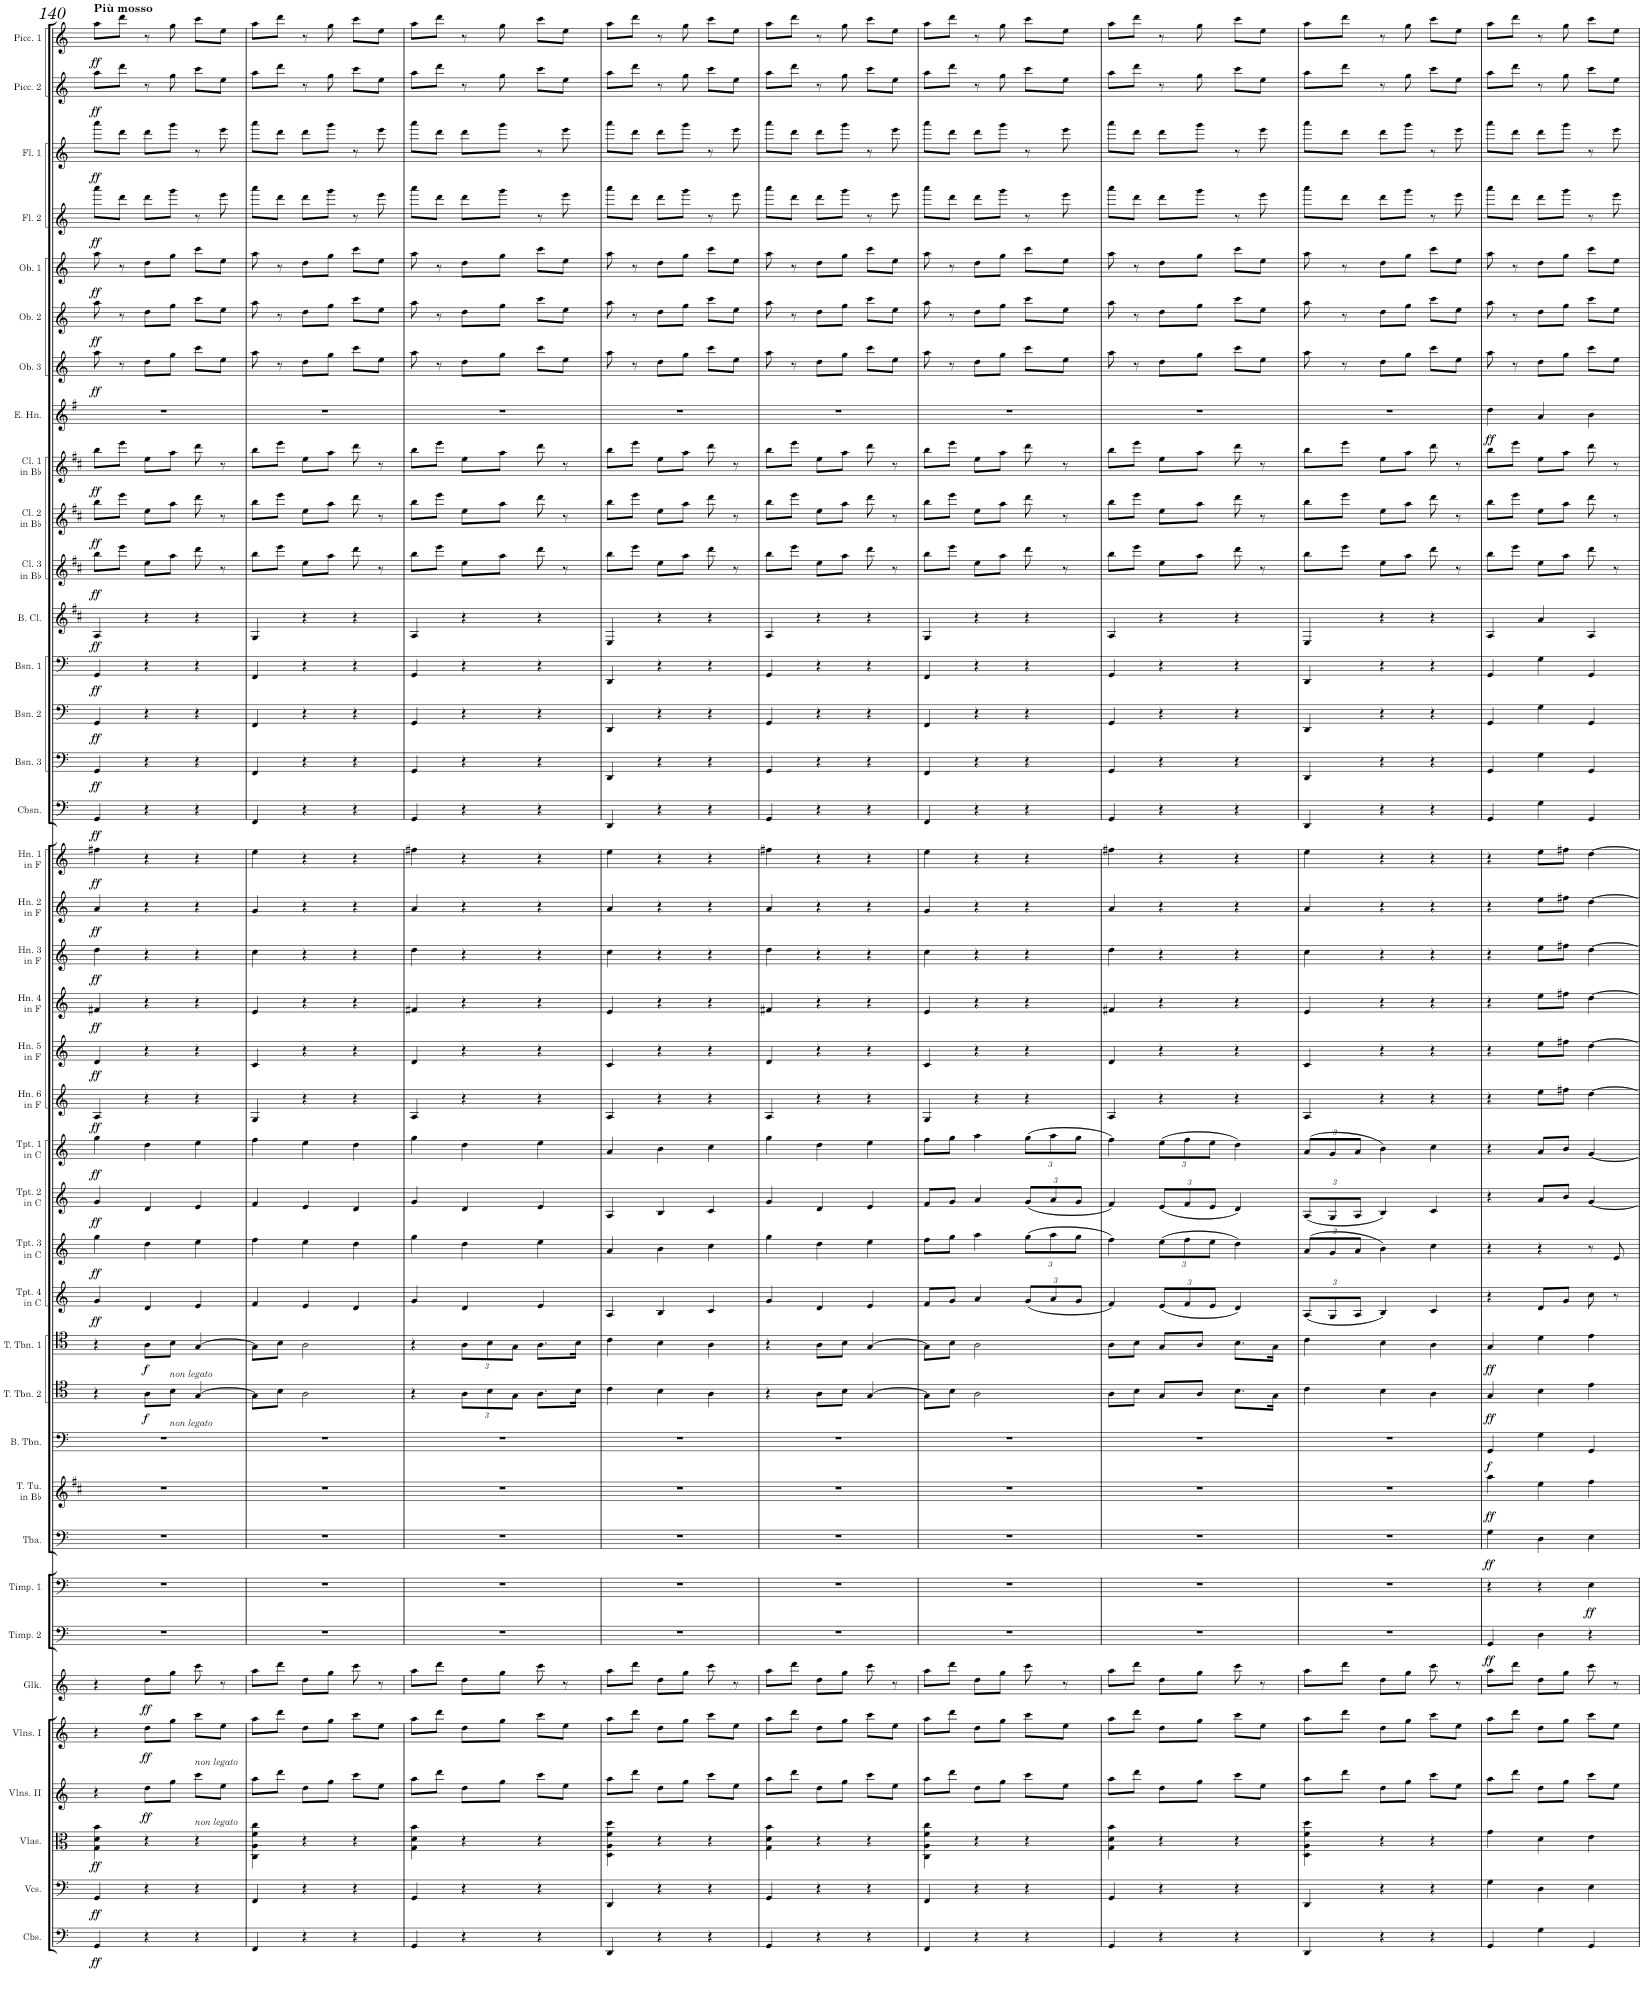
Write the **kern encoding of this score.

**kern	**dynam	**kern	**dynam	**kern	**dynam	**kern	**dynam	**kern	**dynam	**kern	**dynam	**kern	**dynam	**kern	**dynam	**kern	**dynam	**kern	**dynam	**kern	**dynam	**kern	**dynam	**kern	**dynam	**kern	**dynam	**kern	**dynam	**kern	**dynam	**kern	**dynam	**kern	**dynam	**kern	**dynam	**kern	**dynam	**kern	**dynam	**kern	**dynam	**kern	**dynam	**kern	**dynam	**kern	**dynam	**kern	**dynam	**kern	**dynam	**kern	**dynam	**kern	**dynam	**kern	**dynam	**kern	**dynam	**kern	**dynam	**kern	**dynam	**kern	**dynam	**kern	**dynam	**kern	**dynam	**kern	**dynam	**kern	**dynam	**kern	**dynam
*part39	*part39	*part38	*part38	*part37	*part37	*part36	*part36	*part35	*part35	*part34	*part34	*part33	*part33	*part32	*part32	*part31	*part31	*part30	*part30	*part29	*part29	*part28	*part28	*part27	*part27	*part26	*part26	*part25	*part25	*part24	*part24	*part23	*part23	*part22	*part22	*part21	*part21	*part20	*part20	*part19	*part19	*part18	*part18	*part17	*part17	*part16	*part16	*part15	*part15	*part14	*part14	*part13	*part13	*part12	*part12	*part11	*part11	*part10	*part10	*part9	*part9	*part8	*part8	*part7	*part7	*part6	*part6	*part5	*part5	*part4	*part4	*part3	*part3	*part2	*part2	*part1	*part1
*staff39	*staff39	*staff38	*staff38	*staff37	*staff37	*staff36	*staff36	*staff35	*staff35	*staff34	*staff34	*staff33	*staff33	*staff32	*staff32	*staff31	*staff31	*staff30	*staff30	*staff29	*staff29	*staff28	*staff28	*staff27	*staff27	*staff26	*staff26	*staff25	*staff25	*staff24	*staff24	*staff23	*staff23	*staff22	*staff22	*staff21	*staff21	*staff20	*staff20	*staff19	*staff19	*staff18	*staff18	*staff17	*staff17	*staff16	*staff16	*staff15	*staff15	*staff14	*staff14	*staff13	*staff13	*staff12	*staff12	*staff11	*staff11	*staff10	*staff10	*staff9	*staff9	*staff8	*staff8	*staff7	*staff7	*staff6	*staff6	*staff5	*staff5	*staff4	*staff4	*staff3	*staff3	*staff2	*staff2	*staff1	*staff1
*I"Contrabasses	*	*I"Violoncellos	*	*I"Violas	*	*I"Violins II	*	*I"Violins I	*	*I"Glockenspiel	*	*I"Timpani 2	*	*I"Timpani 1	*	*I"Tuba	*	*I"Tenor Tuba in Bb	*	*I"Bass Trombone	*	*I"Tenor Trombone 2	*	*I"Tenor Trombone 1	*	*I"Trumpet 4 in C	*	*I"Trumpet 3 in C	*	*I"Trumpet 2 in C	*	*I"Trumpet 1 in C	*	*I"Horn 6 in F	*	*I"Horn 5 in F	*	*I"Horn 4 in F	*	*I"Horn 3 in F	*	*I"Horn 2 in F	*	*I"Horn 1 in F	*	*I"Contrabassoon	*	*I"Bassoon 3	*	*I"Bassoon 2	*	*I"Bassoon 1	*	*I"Bass Clarinet	*	*I"Clarinet 3 in Bb	*	*I"Clarinet 2 in Bb	*	*I"Clarinet 1 in Bb	*	*I"English Horn	*	*I"Oboe 3	*	*I"Oboe 2	*	*I"Oboe 1	*	*I"Flute 2	*	*I"Flute 1	*	*I"Piccolo 2	*	*I"Piccolo 1	*
*I'Cbs.	*	*I'Vcs.	*	*I'Vlas.	*	*I'Vlns. II	*	*I'Vlns. I	*	*I'Glk.	*	*I'Timp. 2	*	*I'Timp. 1	*	*I'Tba.	*	*I'T. Tu. in Bb	*	*I'B. Tbn.	*	*I'T. Tbn. 2	*	*I'T. Tbn. 1	*	*I'Tpt. 4 in C	*	*I'Tpt. 3 in C	*	*I'Tpt. 2 in C	*	*I'Tpt. 1 in C	*	*I'Hn. 6 in F	*	*I'Hn. 5 in F	*	*I'Hn. 4 in F	*	*I'Hn. 3 in F	*	*I'Hn. 2 in F	*	*I'Hn. 1 in F	*	*I'Cbsn.	*	*I'Bsn. 3	*	*I'Bsn. 2	*	*I'Bsn. 1	*	*I'B. Cl.	*	*I'Cl. 3 in Bb	*	*I'Cl. 2 in Bb	*	*I'Cl. 1 in Bb	*	*I'E. Hn.	*	*I'Ob. 3	*	*I'Ob. 2	*	*I'Ob. 1	*	*I'Fl. 2	*	*I'Fl. 1	*	*I'Picc. 2	*	*I'Picc. 1	*
!!LO:PB:g=z
*clefF4	*	*clefF4	*	*clefC3	*	*clefG2	*	*clefG2	*	*clefG2	*	*clefF4	*	*clefF4	*	*clefF4	*	*clefG2	*	*clefF4	*	*clefC4	*	*clefC4	*	*clefG2	*	*clefG2	*	*clefG2	*	*clefG2	*	*clefG2	*	*clefG2	*	*clefG2	*	*clefG2	*	*clefG2	*	*clefG2	*	*clefF4	*	*clefF4	*	*clefF4	*	*clefF4	*	*clefG2	*	*clefG2	*	*clefG2	*	*clefG2	*	*clefG2	*	*clefG2	*	*clefG2	*	*clefG2	*	*clefG2	*	*clefG2	*	*clefG2	*	*clefG2	*
*Trd7c12	*	*	*	*	*	*	*	*	*	*Trd-14c-24	*	*	*	*	*	*	*	*Trd15c26	*	*	*	*	*	*	*	*	*	*	*	*	*	*	*	*Trd4c7	*	*Trd4c7	*	*Trd4c7	*	*Trd4c7	*	*Trd4c7	*	*Trd4c7	*	*Trd7c12	*	*	*	*	*	*	*	*Trd8c14	*	*Trd1c2	*	*Trd1c2	*	*Trd1c2	*	*Trd4c7	*	*	*	*	*	*	*	*	*	*	*	*Trd-7c-12	*	*Trd-7c-12	*
*k[]	*	*k[]	*	*k[]	*	*k[]	*	*k[]	*	*k[]	*	*k[]	*	*k[]	*	*k[]	*	*k[f#c#]	*	*k[]	*	*k[]	*	*k[]	*	*k[]	*	*k[]	*	*k[]	*	*k[]	*	*k[]	*	*k[]	*	*k[]	*	*k[]	*	*k[]	*	*k[]	*	*k[]	*	*k[]	*	*k[]	*	*k[]	*	*k[f#c#]	*	*k[f#c#]	*	*k[f#c#]	*	*k[f#c#]	*	*k[f#]	*	*k[]	*	*k[]	*	*k[]	*	*k[]	*	*k[]	*	*k[]	*	*k[]	*
*M3/4	*	*M3/4	*	*M3/4	*	*M3/4	*	*M3/4	*	*M3/4	*	*M3/4	*	*M3/4	*	*M3/4	*	*M3/4	*	*M3/4	*	*M3/4	*	*M3/4	*	*M3/4	*	*M3/4	*	*M3/4	*	*M3/4	*	*M3/4	*	*M3/4	*	*M3/4	*	*M3/4	*	*M3/4	*	*M3/4	*	*M3/4	*	*M3/4	*	*M3/4	*	*M3/4	*	*M3/4	*	*M3/4	*	*M3/4	*	*M3/4	*	*M3/4	*	*M3/4	*	*M3/4	*	*M3/4	*	*M3/4	*	*M3/4	*	*M3/4	*	*M3/4	*
=140	=140	=140	=140	=140	=140	=140	=140	=140	=140	=140	=140	=140	=140	=140	=140	=140	=140	=140	=140	=140	=140	=140	=140	=140	=140	=140	=140	=140	=140	=140	=140	=140	=140	=140	=140	=140	=140	=140	=140	=140	=140	=140	=140	=140	=140	=140	=140	=140	=140	=140	=140	=140	=140	=140	=140	=140	=140	=140	=140	=140	=140	=140	=140	=140	=140	=140	=140	=140	=140	=140	=140	=140	=140	=140	=140	=140	=140
!	!	!	!	!	!	!	!	!	!	!	!	!	!	!	!	!	!	!	!	!	!	!	!	!	!	!	!	!	!	!	!	!	!	!	!	!	!	!	!	!	!	!	!	!	!	!	!	!	!	!	!	!	!	!	!	!	!	!	!	!	!	!	!	!	!	!	!	!	!	!	!	!	!	!	!	!LO:TX:a:B:t=Più mosso	!
!	!LO:DY:b	!	!LO:DY:b	!	!LO:DY:b	!	!	!	!	!	!	!	!	!	!	!	!	!	!	!	!	!	!	!	!	!	!LO:DY:b	!	!LO:DY:b	!	!LO:DY:b	!	!LO:DY:b	!	!LO:DY:b	!	!LO:DY:b	!	!LO:DY:b	!	!LO:DY:b	!	!LO:DY:b	!	!LO:DY:b	!	!LO:DY:b	!	!LO:DY:b	!	!LO:DY:b	!	!LO:DY:b	!	!LO:DY:b	!	!LO:DY:b	!	!LO:DY:b	!	!LO:DY:b	!	!	!	!LO:DY:b	!	!LO:DY:b	!	!LO:DY:b	!	!LO:DY:b	!	!LO:DY:b	!	!LO:DY:b	!	!LO:DY:b
4GG/	ff	4GG/	ff	4G\ 4d\ 4b\	ff	4r	.	4r	.	4r	.	2.r	.	2.r	.	2.r	.	2.r	.	2.r	.	4r	.	4r	.	4g/	ff	4gg\	ff	4g/	ff	4gg\	ff	4A/	ff	4d/	ff	4f#X/	ff	4dd\	ff	4a/	ff	4ff#X\	ff	4GG/	ff	4GG/	ff	4GG/	ff	4GG/	ff	4A/	ff	8bb^^\L	ff	8bb^^\L	ff	8bb^^\L	ff	2.r	.	8aa^^\	ff	8aa^^\	ff	8aa^^\	ff	8aaa^^\L	ff	8aaa^^\L	ff	8aa^^\L	ff	8aa^^\L	ff
.	.	.	.	.	.	.	.	.	.	.	.	.	.	.	.	.	.	.	.	.	.	.	.	.	.	.	.	.	.	.	.	.	.	.	.	.	.	.	.	.	.	.	.	.	.	.	.	.	.	.	.	.	.	.	.	8eee^^\J	.	8eee^^\J	.	8eee^^\J	.	.	.	8r	.	8r	.	8r	.	8ddd^^\J	.	8ddd^^\J	.	8ddd^^\J	.	8ddd^^\J	.
!	!	!	!	!	!	!	!LO:DY:b	!	!LO:DY:b	!	!LO:DY:b	!	!	!	!	!	!	!	!	!	!	!	!LO:DY:b	!	!LO:DY:b	!	!	!	!	!	!	!	!	!	!	!	!	!	!	!	!	!	!	!	!	!	!	!	!	!	!	!	!	!	!	!	!	!	!	!	!	!	!	!	!	!	!	!	!	!	!	!	!	!	!	!	!
4r	.	4r	.	4r	.	8dd'\L	ff	8dd'\L	ff	8dd\L	ff	.	.	.	.	.	.	.	.	.	.	8A^^\L	f	8A^^\L	f	4d/	.	4dd\	.	4d/	.	4dd\	.	4r	.	4r	.	4r	.	4r	.	4r	.	4r	.	4r	.	4r	.	4r	.	4r	.	4r	.	8ee^^\L	.	8ee^^\L	.	8ee^^\L	.	.	.	8dd^^\L	.	8dd^^\L	.	8dd^^\L	.	8ddd^^\L	.	8ddd^^\L	.	8r	.	8r	.
!	!	!	!	!	!	!	!	!	!	!	!	!	!	!	!	!	!	!	!	!	!	!	!	!LO:TX:b:i:t=non legato	!	!	!	!	!	!	!	!	!	!	!	!	!	!	!	!	!	!	!	!	!	!	!	!	!	!	!	!	!	!	!	!	!	!	!	!	!	!	!	!	!	!	!	!	!	!	!	!	!	!	!	!	!
!	!	!	!	!	!	!	!	!	!	!	!	!	!	!	!	!	!	!	!	!	!	!LO:TX:b:i:t=non legato	!	!	!	!	!	!	!	!	!	!	!	!	!	!	!	!	!	!	!	!	!	!	!	!	!	!	!	!	!	!	!	!	!	!	!	!	!	!	!	!	!	!	!	!	!	!	!	!	!	!	!	!	!	!	!
.	.	.	.	.	.	8gg'\J	.	8gg'\J	.	8gg\J	.	.	.	.	.	.	.	.	.	.	.	8B^^\J	.	8B^^\J	.	.	.	.	.	.	.	.	.	.	.	.	.	.	.	.	.	.	.	.	.	.	.	.	.	.	.	.	.	.	.	8aa^^\J	.	8aa^^\J	.	8aa^^\J	.	.	.	8gg^^\J	.	8gg^^\J	.	8gg^^\J	.	8ggg^^\J	.	8ggg^^\J	.	8gg^^\	.	8gg^^\	.
!	!	!	!	!	!	!	!	!LO:TX:b:i:t=non legato	!	!	!	!	!	!	!	!	!	!	!	!	!	!	!	!	!	!	!	!	!	!	!	!	!	!	!	!	!	!	!	!	!	!	!	!	!	!	!	!	!	!	!	!	!	!	!	!	!	!	!	!	!	!	!	!	!	!	!	!	!	!	!	!	!	!	!	!	!
!	!	!	!	!	!	!LO:TX:b:i:t=non legato	!	!	!	!	!	!	!	!	!	!	!	!	!	!	!	!	!	!	!	!	!	!	!	!	!	!	!	!	!	!	!	!	!	!	!	!	!	!	!	!	!	!	!	!	!	!	!	!	!	!	!	!	!	!	!	!	!	!	!	!	!	!	!	!	!	!	!	!	!	!	!
4r	.	4r	.	4r	.	8ccc'\L	.	8ccc'\L	.	8ccc\	.	.	.	.	.	.	.	.	.	.	.	[4G/	.	[4G/	.	4e/	.	4ee\	.	4e/	.	4ee\	.	4r	.	4r	.	4r	.	4r	.	4r	.	4r	.	4r	.	4r	.	4r	.	4r	.	4r	.	8ddd^^\	.	8ddd^^\	.	8ddd^^\	.	.	.	8ccc^^\L	.	8ccc^^\L	.	8ccc^^\L	.	8r	.	8r	.	8ccc^^\L	.	8ccc^^\L	.
.	.	.	.	.	.	8ee'\J	.	8ee'\J	.	8r	.	.	.	.	.	.	.	.	.	.	.	.	.	.	.	.	.	.	.	.	.	.	.	.	.	.	.	.	.	.	.	.	.	.	.	.	.	.	.	.	.	.	.	.	.	8r	.	8r	.	8r	.	.	.	8ee^^\J	.	8ee^^\J	.	8ee^^\J	.	8eee^^\	.	8eee^^\	.	8ee^^\J	.	8ee^^\J	.
=141	=141	=141	=141	=141	=141	=141	=141	=141	=141	=141	=141	=141	=141	=141	=141	=141	=141	=141	=141	=141	=141	=141	=141	=141	=141	=141	=141	=141	=141	=141	=141	=141	=141	=141	=141	=141	=141	=141	=141	=141	=141	=141	=141	=141	=141	=141	=141	=141	=141	=141	=141	=141	=141	=141	=141	=141	=141	=141	=141	=141	=141	=141	=141	=141	=141	=141	=141	=141	=141	=141	=141	=141	=141	=141	=141	=141	=141
4FF/	.	4FF/	.	4C\ 4A\ 4f\ 4cc\	.	8aa'\L	.	8aa'\L	.	8aa\L	.	2.r	.	2.r	.	2.r	.	2.r	.	2.r	.	8G\L]	.	8G\L]	.	4f/	.	4ff\	.	4f/	.	4ff\	.	4G/	.	4c/	.	4e/	.	4cc\	.	4g/	.	4ee\	.	4FF/	.	4FF/	.	4FF/	.	4FF/	.	4G/	.	8bb^^\L	.	8bb^^\L	.	8bb^^\L	.	2.r	.	8aa^^\	.	8aa^^\	.	8aa^^\	.	8aaa^^\L	.	8aaa^^\L	.	8aa^^\L	.	8aa^^\L	.
.	.	.	.	.	.	8ddd'\J	.	8ddd'\J	.	8ddd\J	.	.	.	.	.	.	.	.	.	.	.	8B^^\J	.	8B^^\J	.	.	.	.	.	.	.	.	.	.	.	.	.	.	.	.	.	.	.	.	.	.	.	.	.	.	.	.	.	.	.	8eee^^\J	.	8eee^^\J	.	8eee^^\J	.	.	.	8r	.	8r	.	8r	.	8ddd^^\J	.	8ddd^^\J	.	8ddd^^\J	.	8ddd^^\J	.
4r	.	4r	.	4r	.	8dd'\L	.	8dd'\L	.	8dd\L	.	.	.	.	.	.	.	.	.	.	.	2A\	.	2A\	.	4e/	.	4ee\	.	4e/	.	4ee\	.	4r	.	4r	.	4r	.	4r	.	4r	.	4r	.	4r	.	4r	.	4r	.	4r	.	4r	.	8ee^^\L	.	8ee^^\L	.	8ee^^\L	.	.	.	8dd^^\L	.	8dd^^\L	.	8dd^^\L	.	8ddd^^\L	.	8ddd^^\L	.	8r	.	8r	.
.	.	.	.	.	.	8gg'\J	.	8gg'\J	.	8gg\J	.	.	.	.	.	.	.	.	.	.	.	.	.	.	.	.	.	.	.	.	.	.	.	.	.	.	.	.	.	.	.	.	.	.	.	.	.	.	.	.	.	.	.	.	.	8aa^^\J	.	8aa^^\J	.	8aa^^\J	.	.	.	8gg^^\J	.	8gg^^\J	.	8gg^^\J	.	8ggg^^\J	.	8ggg^^\J	.	8gg^^\	.	8gg^^\	.
4r	.	4r	.	4r	.	8ccc'\L	.	8ccc'\L	.	8ccc\	.	.	.	.	.	.	.	.	.	.	.	.	.	.	.	4d/	.	4dd\	.	4d/	.	4dd\	.	4r	.	4r	.	4r	.	4r	.	4r	.	4r	.	4r	.	4r	.	4r	.	4r	.	4r	.	8ddd^^\	.	8ddd^^\	.	8ddd^^\	.	.	.	8ccc^^\L	.	8ccc^^\L	.	8ccc^^\L	.	8r	.	8r	.	8ccc^^\L	.	8ccc^^\L	.
.	.	.	.	.	.	8ee'\J	.	8ee'\J	.	8r	.	.	.	.	.	.	.	.	.	.	.	.	.	.	.	.	.	.	.	.	.	.	.	.	.	.	.	.	.	.	.	.	.	.	.	.	.	.	.	.	.	.	.	.	.	8r	.	8r	.	8r	.	.	.	8ee^^\J	.	8ee^^\J	.	8ee^^\J	.	8eee^^\	.	8eee^^\	.	8ee^^\J	.	8ee^^\J	.
=142	=142	=142	=142	=142	=142	=142	=142	=142	=142	=142	=142	=142	=142	=142	=142	=142	=142	=142	=142	=142	=142	=142	=142	=142	=142	=142	=142	=142	=142	=142	=142	=142	=142	=142	=142	=142	=142	=142	=142	=142	=142	=142	=142	=142	=142	=142	=142	=142	=142	=142	=142	=142	=142	=142	=142	=142	=142	=142	=142	=142	=142	=142	=142	=142	=142	=142	=142	=142	=142	=142	=142	=142	=142	=142	=142	=142	=142
4GG/	.	4GG/	.	4G\ 4d\ 4b\	.	8aa'\L	.	8aa'\L	.	8aa\L	.	2.r	.	2.r	.	2.r	.	2.r	.	2.r	.	4r	.	4r	.	4g/	.	4gg\	.	4g/	.	4gg\	.	4A/	.	4d/	.	4f#X/	.	4dd\	.	4a/	.	4ff#X\	.	4GG/	.	4GG/	.	4GG/	.	4GG/	.	4A/	.	8bb^^\L	.	8bb^^\L	.	8bb^^\L	.	2.r	.	8aa^^\	.	8aa^^\	.	8aa^^\	.	8aaa^^\L	.	8aaa^^\L	.	8aa^^\L	.	8aa^^\L	.
.	.	.	.	.	.	8ddd'\J	.	8ddd'\J	.	8ddd\J	.	.	.	.	.	.	.	.	.	.	.	.	.	.	.	.	.	.	.	.	.	.	.	.	.	.	.	.	.	.	.	.	.	.	.	.	.	.	.	.	.	.	.	.	.	8eee^^\J	.	8eee^^\J	.	8eee^^\J	.	.	.	8r	.	8r	.	8r	.	8ddd^^\J	.	8ddd^^\J	.	8ddd^^\J	.	8ddd^^\J	.
*	*	*	*	*	*	*	*	*	*	*	*	*	*	*	*	*	*	*	*	*	*	*Xbrackettup	*	*Xbrackettup	*	*	*	*	*	*	*	*	*	*	*	*	*	*	*	*	*	*	*	*	*	*	*	*	*	*	*	*	*	*	*	*	*	*	*	*	*	*	*	*	*	*	*	*	*	*	*	*	*	*	*	*	*
4r	.	4r	.	4r	.	8dd'\L	.	8dd'\L	.	8dd\L	.	.	.	.	.	.	.	.	.	.	.	12A^^\L	.	12A^^\L	.	4d/	.	4dd\	.	4d/	.	4dd\	.	4r	.	4r	.	4r	.	4r	.	4r	.	4r	.	4r	.	4r	.	4r	.	4r	.	4r	.	8ee^^\L	.	8ee^^\L	.	8ee^^\L	.	.	.	8dd^^\L	.	8dd^^\L	.	8dd^^\L	.	8ddd^^\L	.	8ddd^^\L	.	8r	.	8r	.
.	.	.	.	.	.	.	.	.	.	.	.	.	.	.	.	.	.	.	.	.	.	12B^^\	.	12B^^\	.	.	.	.	.	.	.	.	.	.	.	.	.	.	.	.	.	.	.	.	.	.	.	.	.	.	.	.	.	.	.	.	.	.	.	.	.	.	.	.	.	.	.	.	.	.	.	.	.	.	.	.	.
.	.	.	.	.	.	8gg'\J	.	8gg'\J	.	8gg\J	.	.	.	.	.	.	.	.	.	.	.	.	.	.	.	.	.	.	.	.	.	.	.	.	.	.	.	.	.	.	.	.	.	.	.	.	.	.	.	.	.	.	.	.	.	8aa^^\J	.	8aa^^\J	.	8aa^^\J	.	.	.	8gg^^\J	.	8gg^^\J	.	8gg^^\J	.	8ggg^^\J	.	8ggg^^\J	.	8gg^^\	.	8gg^^\	.
.	.	.	.	.	.	.	.	.	.	.	.	.	.	.	.	.	.	.	.	.	.	12G^^\J	.	12G^^\J	.	.	.	.	.	.	.	.	.	.	.	.	.	.	.	.	.	.	.	.	.	.	.	.	.	.	.	.	.	.	.	.	.	.	.	.	.	.	.	.	.	.	.	.	.	.	.	.	.	.	.	.	.
4r	.	4r	.	4r	.	8ccc'\L	.	8ccc'\L	.	8ccc\	.	.	.	.	.	.	.	.	.	.	.	8.A^^\L	.	8.A^^\L	.	4e/	.	4ee\	.	4e/	.	4ee\	.	4r	.	4r	.	4r	.	4r	.	4r	.	4r	.	4r	.	4r	.	4r	.	4r	.	4r	.	8ddd^^\	.	8ddd^^\	.	8ddd^^\	.	.	.	8ccc^^\L	.	8ccc^^\L	.	8ccc^^\L	.	8r	.	8r	.	8ccc^^\L	.	8ccc^^\L	.
.	.	.	.	.	.	8ee'\J	.	8ee'\J	.	8r	.	.	.	.	.	.	.	.	.	.	.	.	.	.	.	.	.	.	.	.	.	.	.	.	.	.	.	.	.	.	.	.	.	.	.	.	.	.	.	.	.	.	.	.	.	8r	.	8r	.	8r	.	.	.	8ee^^\J	.	8ee^^\J	.	8ee^^\J	.	8eee^^\	.	8eee^^\	.	8ee^^\J	.	8ee^^\J	.
.	.	.	.	.	.	.	.	.	.	.	.	.	.	.	.	.	.	.	.	.	.	16B^^\Jk	.	16B^^\Jk	.	.	.	.	.	.	.	.	.	.	.	.	.	.	.	.	.	.	.	.	.	.	.	.	.	.	.	.	.	.	.	.	.	.	.	.	.	.	.	.	.	.	.	.	.	.	.	.	.	.	.	.	.
=143	=143	=143	=143	=143	=143	=143	=143	=143	=143	=143	=143	=143	=143	=143	=143	=143	=143	=143	=143	=143	=143	=143	=143	=143	=143	=143	=143	=143	=143	=143	=143	=143	=143	=143	=143	=143	=143	=143	=143	=143	=143	=143	=143	=143	=143	=143	=143	=143	=143	=143	=143	=143	=143	=143	=143	=143	=143	=143	=143	=143	=143	=143	=143	=143	=143	=143	=143	=143	=143	=143	=143	=143	=143	=143	=143	=143	=143
4DD/	.	4DD/	.	4D\ 4A\ 4f\ 4dd\	.	8aa'\L	.	8aa'\L	.	8aa\L	.	2.r	.	2.r	.	2.r	.	2.r	.	2.r	.	4c^^\	.	4c^^\	.	4A/	.	4a/	.	4A/	.	4a/	.	4A/	.	4c/	.	4e/	.	4cc\	.	4a/	.	4ee\	.	4DD/	.	4DD/	.	4DD/	.	4DD/	.	4E/	.	8bb^^\L	.	8bb^^\L	.	8bb^^\L	.	2.r	.	8aa^^\	.	8aa^^\	.	8aa^^\	.	8aaa^^\L	.	8aaa^^\L	.	8aa^^\L	.	8aa^^\L	.
.	.	.	.	.	.	8ddd'\J	.	8ddd'\J	.	8ddd\J	.	.	.	.	.	.	.	.	.	.	.	.	.	.	.	.	.	.	.	.	.	.	.	.	.	.	.	.	.	.	.	.	.	.	.	.	.	.	.	.	.	.	.	.	.	8eee^^\J	.	8eee^^\J	.	8eee^^\J	.	.	.	8r	.	8r	.	8r	.	8ddd^^\J	.	8ddd^^\J	.	8ddd^^\J	.	8ddd^^\J	.
4r	.	4r	.	4r	.	8dd'\L	.	8dd'\L	.	8dd\L	.	.	.	.	.	.	.	.	.	.	.	4B^^\	.	4B^^\	.	4B/	.	4b\	.	4B/	.	4b\	.	4r	.	4r	.	4r	.	4r	.	4r	.	4r	.	4r	.	4r	.	4r	.	4r	.	4r	.	8ee^^\L	.	8ee^^\L	.	8ee^^\L	.	.	.	8dd^^\L	.	8dd^^\L	.	8dd^^\L	.	8ddd^^\L	.	8ddd^^\L	.	8r	.	8r	.
.	.	.	.	.	.	8gg'\J	.	8gg'\J	.	8gg\J	.	.	.	.	.	.	.	.	.	.	.	.	.	.	.	.	.	.	.	.	.	.	.	.	.	.	.	.	.	.	.	.	.	.	.	.	.	.	.	.	.	.	.	.	.	8aa^^\J	.	8aa^^\J	.	8aa^^\J	.	.	.	8gg^^\J	.	8gg^^\J	.	8gg^^\J	.	8ggg^^\J	.	8ggg^^\J	.	8gg^^\	.	8gg^^\	.
4r	.	4r	.	4r	.	8ccc'\L	.	8ccc'\L	.	8ccc\	.	.	.	.	.	.	.	.	.	.	.	4A^^\	.	4A^^\	.	4c/	.	4cc\	.	4c/	.	4cc\	.	4r	.	4r	.	4r	.	4r	.	4r	.	4r	.	4r	.	4r	.	4r	.	4r	.	4r	.	8ddd^^\	.	8ddd^^\	.	8ddd^^\	.	.	.	8ccc^^\L	.	8ccc^^\L	.	8ccc^^\L	.	8r	.	8r	.	8ccc^^\L	.	8ccc^^\L	.
.	.	.	.	.	.	8ee'\J	.	8ee'\J	.	8r	.	.	.	.	.	.	.	.	.	.	.	.	.	.	.	.	.	.	.	.	.	.	.	.	.	.	.	.	.	.	.	.	.	.	.	.	.	.	.	.	.	.	.	.	.	8r	.	8r	.	8r	.	.	.	8ee^^\J	.	8ee^^\J	.	8ee^^\J	.	8eee^^\	.	8eee^^\	.	8ee^^\J	.	8ee^^\J	.
=144	=144	=144	=144	=144	=144	=144	=144	=144	=144	=144	=144	=144	=144	=144	=144	=144	=144	=144	=144	=144	=144	=144	=144	=144	=144	=144	=144	=144	=144	=144	=144	=144	=144	=144	=144	=144	=144	=144	=144	=144	=144	=144	=144	=144	=144	=144	=144	=144	=144	=144	=144	=144	=144	=144	=144	=144	=144	=144	=144	=144	=144	=144	=144	=144	=144	=144	=144	=144	=144	=144	=144	=144	=144	=144	=144	=144	=144
4GG/	.	4GG/	.	4G\ 4d\ 4b\	.	8aa'\L	.	8aa'\L	.	8aa\L	.	2.r	.	2.r	.	2.r	.	2.r	.	2.r	.	4r	.	4r	.	4g/	.	4gg\	.	4g/	.	4gg\	.	4A/	.	4d/	.	4f#X/	.	4dd\	.	4a/	.	4ff#X\	.	4GG/	.	4GG/	.	4GG/	.	4GG/	.	4A/	.	8bb^^\L	.	8bb^^\L	.	8bb^^\L	.	2.r	.	8aa^^\	.	8aa^^\	.	8aa^^\	.	8aaa^^\L	.	8aaa^^\L	.	8aa^^\L	.	8aa^^\L	.
.	.	.	.	.	.	8ddd'\J	.	8ddd'\J	.	8ddd\J	.	.	.	.	.	.	.	.	.	.	.	.	.	.	.	.	.	.	.	.	.	.	.	.	.	.	.	.	.	.	.	.	.	.	.	.	.	.	.	.	.	.	.	.	.	8eee^^\J	.	8eee^^\J	.	8eee^^\J	.	.	.	8r	.	8r	.	8r	.	8ddd^^\J	.	8ddd^^\J	.	8ddd^^\J	.	8ddd^^\J	.
4r	.	4r	.	4r	.	8dd'\L	.	8dd'\L	.	8dd\L	.	.	.	.	.	.	.	.	.	.	.	8A^^\L	.	8A^^\L	.	4d/	.	4dd\	.	4d/	.	4dd\	.	4r	.	4r	.	4r	.	4r	.	4r	.	4r	.	4r	.	4r	.	4r	.	4r	.	4r	.	8ee^^\L	.	8ee^^\L	.	8ee^^\L	.	.	.	8dd^^\L	.	8dd^^\L	.	8dd^^\L	.	8ddd^^\L	.	8ddd^^\L	.	8r	.	8r	.
.	.	.	.	.	.	8gg'\J	.	8gg'\J	.	8gg\J	.	.	.	.	.	.	.	.	.	.	.	8B^^\J	.	8B^^\J	.	.	.	.	.	.	.	.	.	.	.	.	.	.	.	.	.	.	.	.	.	.	.	.	.	.	.	.	.	.	.	8aa^^\J	.	8aa^^\J	.	8aa^^\J	.	.	.	8gg^^\J	.	8gg^^\J	.	8gg^^\J	.	8ggg^^\J	.	8ggg^^\J	.	8gg^^\	.	8gg^^\	.
4r	.	4r	.	4r	.	8ccc'\L	.	8ccc'\L	.	8ccc\	.	.	.	.	.	.	.	.	.	.	.	[4G/	.	[4G/	.	4e/	.	4ee\	.	4e/	.	4ee\	.	4r	.	4r	.	4r	.	4r	.	4r	.	4r	.	4r	.	4r	.	4r	.	4r	.	4r	.	8ddd^^\	.	8ddd^^\	.	8ddd^^\	.	.	.	8ccc^^\L	.	8ccc^^\L	.	8ccc^^\L	.	8r	.	8r	.	8ccc^^\L	.	8ccc^^\L	.
.	.	.	.	.	.	8ee'\J	.	8ee'\J	.	8r	.	.	.	.	.	.	.	.	.	.	.	.	.	.	.	.	.	.	.	.	.	.	.	.	.	.	.	.	.	.	.	.	.	.	.	.	.	.	.	.	.	.	.	.	.	8r	.	8r	.	8r	.	.	.	8ee^^\J	.	8ee^^\J	.	8ee^^\J	.	8eee^^\	.	8eee^^\	.	8ee^^\J	.	8ee^^\J	.
=145	=145	=145	=145	=145	=145	=145	=145	=145	=145	=145	=145	=145	=145	=145	=145	=145	=145	=145	=145	=145	=145	=145	=145	=145	=145	=145	=145	=145	=145	=145	=145	=145	=145	=145	=145	=145	=145	=145	=145	=145	=145	=145	=145	=145	=145	=145	=145	=145	=145	=145	=145	=145	=145	=145	=145	=145	=145	=145	=145	=145	=145	=145	=145	=145	=145	=145	=145	=145	=145	=145	=145	=145	=145	=145	=145	=145	=145
4FF/	.	4FF/	.	4C\ 4A\ 4f\ 4cc\	.	8aa'\L	.	8aa'\L	.	8aa\L	.	2.r	.	2.r	.	2.r	.	2.r	.	2.r	.	8G\L]	.	8G\L]	.	8f/L	.	8ff\L	.	8f/L	.	8ff\L	.	4G/	.	4c/	.	4e/	.	4cc\	.	4g/	.	4ee\	.	4FF/	.	4FF/	.	4FF/	.	4FF/	.	4G/	.	8bb^^\L	.	8bb^^\L	.	8bb^^\L	.	2.r	.	8aa^^\	.	8aa^^\	.	8aa^^\	.	8aaa^^\L	.	8aaa^^\L	.	8aa^^\L	.	8aa^^\L	.
.	.	.	.	.	.	8ddd'\J	.	8ddd'\J	.	8ddd\J	.	.	.	.	.	.	.	.	.	.	.	8B^^\J	.	8B^^\J	.	8g/J	.	8gg\J	.	8g/J	.	8gg\J	.	.	.	.	.	.	.	.	.	.	.	.	.	.	.	.	.	.	.	.	.	.	.	8eee^^\J	.	8eee^^\J	.	8eee^^\J	.	.	.	8r	.	8r	.	8r	.	8ddd^^\J	.	8ddd^^\J	.	8ddd^^\J	.	8ddd^^\J	.
4r	.	4r	.	4r	.	8dd'\L	.	8dd'\L	.	8dd\L	.	.	.	.	.	.	.	.	.	.	.	2A\	.	2A\	.	4a/	.	4aa\	.	4a/	.	4aa\	.	4r	.	4r	.	4r	.	4r	.	4r	.	4r	.	4r	.	4r	.	4r	.	4r	.	4r	.	8ee^^\L	.	8ee^^\L	.	8ee^^\L	.	.	.	8dd^^\L	.	8dd^^\L	.	8dd^^\L	.	8ddd^^\L	.	8ddd^^\L	.	8r	.	8r	.
.	.	.	.	.	.	8gg'\J	.	8gg'\J	.	8gg\J	.	.	.	.	.	.	.	.	.	.	.	.	.	.	.	.	.	.	.	.	.	.	.	.	.	.	.	.	.	.	.	.	.	.	.	.	.	.	.	.	.	.	.	.	.	8aa^^\J	.	8aa^^\J	.	8aa^^\J	.	.	.	8gg^^\J	.	8gg^^\J	.	8gg^^\J	.	8ggg^^\J	.	8ggg^^\J	.	8gg^^\	.	8gg^^\	.
*	*	*	*	*	*	*	*	*	*	*	*	*	*	*	*	*	*	*	*	*	*	*	*	*	*	*Xbrackettup	*	*Xbrackettup	*	*Xbrackettup	*	*Xbrackettup	*	*	*	*	*	*	*	*	*	*	*	*	*	*	*	*	*	*	*	*	*	*	*	*	*	*	*	*	*	*	*	*	*	*	*	*	*	*	*	*	*	*	*	*	*
4r	.	4r	.	4r	.	8ccc'\L	.	8ccc'\L	.	8ccc\	.	.	.	.	.	.	.	.	.	.	.	.	.	.	.	(12g/L	.	(12gg\L	.	(12g/L	.	(12gg\L	.	4r	.	4r	.	4r	.	4r	.	4r	.	4r	.	4r	.	4r	.	4r	.	4r	.	4r	.	8ddd^^\	.	8ddd^^\	.	8ddd^^\	.	.	.	8ccc^^\L	.	8ccc^^\L	.	8ccc^^\L	.	8r	.	8r	.	8ccc^^\L	.	8ccc^^\L	.
.	.	.	.	.	.	.	.	.	.	.	.	.	.	.	.	.	.	.	.	.	.	.	.	.	.	12a/	.	12aa\	.	12a/	.	12aa\	.	.	.	.	.	.	.	.	.	.	.	.	.	.	.	.	.	.	.	.	.	.	.	.	.	.	.	.	.	.	.	.	.	.	.	.	.	.	.	.	.	.	.	.	.
.	.	.	.	.	.	8ee'\J	.	8ee'\J	.	8r	.	.	.	.	.	.	.	.	.	.	.	.	.	.	.	.	.	.	.	.	.	.	.	.	.	.	.	.	.	.	.	.	.	.	.	.	.	.	.	.	.	.	.	.	.	8r	.	8r	.	8r	.	.	.	8ee^^\J	.	8ee^^\J	.	8ee^^\J	.	8eee^^\	.	8eee^^\	.	8ee^^\J	.	8ee^^\J	.
.	.	.	.	.	.	.	.	.	.	.	.	.	.	.	.	.	.	.	.	.	.	.	.	.	.	12g/J	.	12gg\J	.	12g/J	.	12gg\J	.	.	.	.	.	.	.	.	.	.	.	.	.	.	.	.	.	.	.	.	.	.	.	.	.	.	.	.	.	.	.	.	.	.	.	.	.	.	.	.	.	.	.	.	.
=146	=146	=146	=146	=146	=146	=146	=146	=146	=146	=146	=146	=146	=146	=146	=146	=146	=146	=146	=146	=146	=146	=146	=146	=146	=146	=146	=146	=146	=146	=146	=146	=146	=146	=146	=146	=146	=146	=146	=146	=146	=146	=146	=146	=146	=146	=146	=146	=146	=146	=146	=146	=146	=146	=146	=146	=146	=146	=146	=146	=146	=146	=146	=146	=146	=146	=146	=146	=146	=146	=146	=146	=146	=146	=146	=146	=146	=146
4GG/	.	4GG/	.	4G\ 4d\ 4b\	.	8aa'\L	.	8aa'\L	.	8aa\L	.	2.r	.	2.r	.	2.r	.	2.r	.	2.r	.	8A^^\L	.	8A^^\L	.	4f/)	.	4ff\)	.	4f/)	.	4ff\)	.	4A/	.	4d/	.	4f#X/	.	4dd\	.	4a/	.	4ff#X\	.	4GG/	.	4GG/	.	4GG/	.	4GG/	.	4A/	.	8bb^^\L	.	8bb^^\L	.	8bb^^\L	.	2.r	.	8aa^^\	.	8aa^^\	.	8aa^^\	.	8aaa^^\L	.	8aaa^^\L	.	8aa^^\L	.	8aa^^\L	.
.	.	.	.	.	.	8ddd'\J	.	8ddd'\J	.	8ddd\J	.	.	.	.	.	.	.	.	.	.	.	8B^^\J	.	8B^^\J	.	.	.	.	.	.	.	.	.	.	.	.	.	.	.	.	.	.	.	.	.	.	.	.	.	.	.	.	.	.	.	8eee^^\J	.	8eee^^\J	.	8eee^^\J	.	.	.	8r	.	8r	.	8r	.	8ddd^^\J	.	8ddd^^\J	.	8ddd^^\J	.	8ddd^^\J	.
4r	.	4r	.	4r	.	8dd'\L	.	8dd'\L	.	8dd\L	.	.	.	.	.	.	.	.	.	.	.	8G^^/L	.	8G^^/L	.	(12e/L	.	(12ee\L	.	(12e/L	.	(12ee\L	.	4r	.	4r	.	4r	.	4r	.	4r	.	4r	.	4r	.	4r	.	4r	.	4r	.	4r	.	8ee^^\L	.	8ee^^\L	.	8ee^^\L	.	.	.	8dd^^\L	.	8dd^^\L	.	8dd^^\L	.	8ddd^^\L	.	8ddd^^\L	.	8r	.	8r	.
.	.	.	.	.	.	.	.	.	.	.	.	.	.	.	.	.	.	.	.	.	.	.	.	.	.	12f/	.	12ff\	.	12f/	.	12ff\	.	.	.	.	.	.	.	.	.	.	.	.	.	.	.	.	.	.	.	.	.	.	.	.	.	.	.	.	.	.	.	.	.	.	.	.	.	.	.	.	.	.	.	.	.
.	.	.	.	.	.	8gg'\J	.	8gg'\J	.	8gg\J	.	.	.	.	.	.	.	.	.	.	.	8A^^/J	.	8A^^/J	.	.	.	.	.	.	.	.	.	.	.	.	.	.	.	.	.	.	.	.	.	.	.	.	.	.	.	.	.	.	.	8aa^^\J	.	8aa^^\J	.	8aa^^\J	.	.	.	8gg^^\J	.	8gg^^\J	.	8gg^^\J	.	8ggg^^\J	.	8ggg^^\J	.	8gg^^\	.	8gg^^\	.
.	.	.	.	.	.	.	.	.	.	.	.	.	.	.	.	.	.	.	.	.	.	.	.	.	.	12e/J	.	12ee\J	.	12e/J	.	12ee\J	.	.	.	.	.	.	.	.	.	.	.	.	.	.	.	.	.	.	.	.	.	.	.	.	.	.	.	.	.	.	.	.	.	.	.	.	.	.	.	.	.	.	.	.	.
4r	.	4r	.	4r	.	8ccc'\L	.	8ccc'\L	.	8ccc\	.	.	.	.	.	.	.	.	.	.	.	8.B^^\L	.	8.B^^\L	.	4d/)	.	4dd\)	.	4d/)	.	4dd\)	.	4r	.	4r	.	4r	.	4r	.	4r	.	4r	.	4r	.	4r	.	4r	.	4r	.	4r	.	8ddd^^\	.	8ddd^^\	.	8ddd^^\	.	.	.	8ccc^^\L	.	8ccc^^\L	.	8ccc^^\L	.	8r	.	8r	.	8ccc^^\L	.	8ccc^^\L	.
.	.	.	.	.	.	8ee'\J	.	8ee'\J	.	8r	.	.	.	.	.	.	.	.	.	.	.	.	.	.	.	.	.	.	.	.	.	.	.	.	.	.	.	.	.	.	.	.	.	.	.	.	.	.	.	.	.	.	.	.	.	8r	.	8r	.	8r	.	.	.	8ee^^\J	.	8ee^^\J	.	8ee^^\J	.	8eee^^\	.	8eee^^\	.	8ee^^\J	.	8ee^^\J	.
.	.	.	.	.	.	.	.	.	.	.	.	.	.	.	.	.	.	.	.	.	.	16G^^\Jk	.	16G^^\Jk	.	.	.	.	.	.	.	.	.	.	.	.	.	.	.	.	.	.	.	.	.	.	.	.	.	.	.	.	.	.	.	.	.	.	.	.	.	.	.	.	.	.	.	.	.	.	.	.	.	.	.	.	.
=147	=147	=147	=147	=147	=147	=147	=147	=147	=147	=147	=147	=147	=147	=147	=147	=147	=147	=147	=147	=147	=147	=147	=147	=147	=147	=147	=147	=147	=147	=147	=147	=147	=147	=147	=147	=147	=147	=147	=147	=147	=147	=147	=147	=147	=147	=147	=147	=147	=147	=147	=147	=147	=147	=147	=147	=147	=147	=147	=147	=147	=147	=147	=147	=147	=147	=147	=147	=147	=147	=147	=147	=147	=147	=147	=147	=147	=147
4DD/	.	4DD/	.	4D\ 4A\ 4f\ 4dd\	.	8aa'\L	.	8aa'\L	.	8aa\L	.	2.r	.	2.r	.	2.r	.	2.r	.	2.r	.	4c^^\	.	4c^^\	.	(12A/L	.	(12a/L	.	(12A/L	.	(12a/L	.	4A/	.	4c/	.	4e/	.	4cc\	.	4a/	.	4ee\	.	4DD/	.	4DD/	.	4DD/	.	4DD/	.	4E/	.	8bb^^\L	.	8bb^^\L	.	8bb^^\L	.	2.r	.	8aa^^\	.	8aa^^\	.	8aa^^\	.	8aaa^^\L	.	8aaa^^\L	.	8aa^^\L	.	8aa^^\L	.
.	.	.	.	.	.	.	.	.	.	.	.	.	.	.	.	.	.	.	.	.	.	.	.	.	.	12G/	.	12g/	.	12G/	.	12g/	.	.	.	.	.	.	.	.	.	.	.	.	.	.	.	.	.	.	.	.	.	.	.	.	.	.	.	.	.	.	.	.	.	.	.	.	.	.	.	.	.	.	.	.	.
.	.	.	.	.	.	8ddd'\J	.	8ddd'\J	.	8ddd\J	.	.	.	.	.	.	.	.	.	.	.	.	.	.	.	.	.	.	.	.	.	.	.	.	.	.	.	.	.	.	.	.	.	.	.	.	.	.	.	.	.	.	.	.	.	8eee^^\J	.	8eee^^\J	.	8eee^^\J	.	.	.	8r	.	8r	.	8r	.	8ddd^^\J	.	8ddd^^\J	.	8ddd^^\J	.	8ddd^^\J	.
.	.	.	.	.	.	.	.	.	.	.	.	.	.	.	.	.	.	.	.	.	.	.	.	.	.	12A/J	.	12a/J	.	12A/J	.	12a/J	.	.	.	.	.	.	.	.	.	.	.	.	.	.	.	.	.	.	.	.	.	.	.	.	.	.	.	.	.	.	.	.	.	.	.	.	.	.	.	.	.	.	.	.	.
4r	.	4r	.	4r	.	8dd'\L	.	8dd'\L	.	8dd\L	.	.	.	.	.	.	.	.	.	.	.	4B^^\	.	4B^^\	.	4B/)	.	4b\)	.	4B/)	.	4b\)	.	4r	.	4r	.	4r	.	4r	.	4r	.	4r	.	4r	.	4r	.	4r	.	4r	.	4r	.	8ee^^\L	.	8ee^^\L	.	8ee^^\L	.	.	.	8dd^^\L	.	8dd^^\L	.	8dd^^\L	.	8ddd^^\L	.	8ddd^^\L	.	8r	.	8r	.
.	.	.	.	.	.	8gg'\J	.	8gg'\J	.	8gg\J	.	.	.	.	.	.	.	.	.	.	.	.	.	.	.	.	.	.	.	.	.	.	.	.	.	.	.	.	.	.	.	.	.	.	.	.	.	.	.	.	.	.	.	.	.	8aa^^\J	.	8aa^^\J	.	8aa^^\J	.	.	.	8gg^^\J	.	8gg^^\J	.	8gg^^\J	.	8ggg^^\J	.	8ggg^^\J	.	8gg^^\	.	8gg^^\	.
4r	.	4r	.	4r	.	8ccc'\L	.	8ccc'\L	.	8ccc\	.	.	.	.	.	.	.	.	.	.	.	4A^^\	.	4A^^\	.	4c/	.	4cc\	.	4c/	.	4cc\	.	4r	.	4r	.	4r	.	4r	.	4r	.	4r	.	4r	.	4r	.	4r	.	4r	.	4r	.	8ddd^^\	.	8ddd^^\	.	8ddd^^\	.	.	.	8ccc^^\L	.	8ccc^^\L	.	8ccc^^\L	.	8r	.	8r	.	8ccc^^\L	.	8ccc^^\L	.
.	.	.	.	.	.	8ee'\J	.	8ee'\J	.	8r	.	.	.	.	.	.	.	.	.	.	.	.	.	.	.	.	.	.	.	.	.	.	.	.	.	.	.	.	.	.	.	.	.	.	.	.	.	.	.	.	.	.	.	.	.	8r	.	8r	.	8r	.	.	.	8ee^^\J	.	8ee^^\J	.	8ee^^\J	.	8eee^^\	.	8eee^^\	.	8ee^^\J	.	8ee^^\J	.
=148	=148	=148	=148	=148	=148	=148	=148	=148	=148	=148	=148	=148	=148	=148	=148	=148	=148	=148	=148	=148	=148	=148	=148	=148	=148	=148	=148	=148	=148	=148	=148	=148	=148	=148	=148	=148	=148	=148	=148	=148	=148	=148	=148	=148	=148	=148	=148	=148	=148	=148	=148	=148	=148	=148	=148	=148	=148	=148	=148	=148	=148	=148	=148	=148	=148	=148	=148	=148	=148	=148	=148	=148	=148	=148	=148	=148	=148
!	!	!	!	!	!	!	!	!	!	!	!	!	!LO:DY:b	!	!	!	!LO:DY:b	!	!LO:DY:b	!	!LO:DY:b	!	!LO:DY:b	!	!LO:DY:b	!	!	!	!	!	!	!	!	!	!	!	!	!	!	!	!	!	!	!	!	!	!	!	!	!	!	!	!	!	!	!	!	!	!	!	!	!	!LO:DY:b	!	!	!	!	!	!	!	!	!	!	!	!	!	!
4GG/	.	4G\	.	4g\	.	8aa'\L	.	8aa'\L	.	8aa\L	.	4GG/	ff	4r	.	4G\	ff	4aa\	ff	4GG/	f	4G/	ff	4G/	ff	4r	.	4r	.	4r	.	4r	.	4r	.	4r	.	4r	.	4r	.	4r	.	4r	.	4GG/	.	4GG/	.	4GG/	.	4GG/	.	4A/	.	8bb^^\L	.	8bb^^\L	.	8bb^^\L	.	4dd\	ff	8aa^^\	.	8aa^^\	.	8aa^^\	.	8aaa^^\L	.	8aaa^^\L	.	8aa^^\L	.	8aa^^\L	.
.	.	.	.	.	.	8ddd'\J	.	8ddd'\J	.	8ddd\J	.	.	.	.	.	.	.	.	.	.	.	.	.	.	.	.	.	.	.	.	.	.	.	.	.	.	.	.	.	.	.	.	.	.	.	.	.	.	.	.	.	.	.	.	.	8eee^^\J	.	8eee^^\J	.	8eee^^\J	.	.	.	8r	.	8r	.	8r	.	8ddd^^\J	.	8ddd^^\J	.	8ddd^^\J	.	8ddd^^\J	.
4G\	.	4D\	.	4d\	.	8dd'\L	.	8dd'\L	.	8dd\L	.	4D\	.	4r	.	4D\	.	4ee\	.	4G\	.	4B\	.	4d\	.	8d'/L	.	4r	.	8a^^/L	.	8a^^/L	.	8ee^^\L	.	8ee^^\L	.	8ee^^\L	.	8ee^^\L	.	8ee^^\L	.	8ee^^\L	.	4G\	.	4G\	.	4G\	.	4G\	.	4a/	.	8ee^^\L	.	8ee^^\L	.	8ee^^\L	.	4a/	.	8dd^^\L	.	8dd^^\L	.	8dd^^\L	.	8ddd^^\L	.	8ddd^^\L	.	8r	.	8r	.
.	.	.	.	.	.	8gg'\J	.	8gg'\J	.	8gg\J	.	.	.	.	.	.	.	.	.	.	.	.	.	.	.	8g'/J	.	.	.	8b^^/J	.	8b^^/J	.	8ff#X^^\J	.	8ff#X^^\J	.	8ff#X^^\J	.	8ff#X^^\J	.	8ff#X^^\J	.	8ff#X^^\J	.	.	.	.	.	.	.	.	.	.	.	8aa^^\J	.	8aa^^\J	.	8aa^^\J	.	.	.	8gg^^\J	.	8gg^^\J	.	8gg^^\J	.	8ggg^^\J	.	8ggg^^\J	.	8gg^^\	.	8gg^^\	.
!	!	!	!	!	!	!	!	!	!	!	!	!	!	!	!LO:DY:b	!	!	!	!	!	!	!	!	!	!	!	!	!	!	!	!	!	!	!	!	!	!	!	!	!	!	!	!	!	!	!	!	!	!	!	!	!	!	!	!	!	!	!	!	!	!	!	!	!	!	!	!	!	!	!	!	!	!	!	!	!	!
4GG/	.	4E\	.	4e\	.	8ccc'\L	.	8ccc'\L	.	8ccc\	.	4r	.	4E\	ff	4E\	.	4ff#\	.	4GG/	.	4e\	.	4e\	.	8cc'\	.	8r	.	[4g/	.	[4g/	.	[4dd\	.	[4dd\	.	[4dd\	.	[4dd\	.	[4dd\	.	[4dd\	.	4GG/	.	4GG/	.	4GG/	.	4GG/	.	4A/	.	8ddd^^\	.	8ddd^^\	.	8ddd^^\	.	4b\	.	8ccc^^\L	.	8ccc^^\L	.	8ccc^^\L	.	8r	.	8r	.	8ccc^^\L	.	8ccc^^\L	.
.	.	.	.	.	.	8ee'\J	.	8ee'\J	.	8r	.	.	.	.	.	.	.	.	.	.	.	.	.	.	.	8r	.	8e'/	.	.	.	.	.	.	.	.	.	.	.	.	.	.	.	.	.	.	.	.	.	.	.	.	.	.	.	8r	.	8r	.	8r	.	.	.	8ee^^\J	.	8ee^^\J	.	8ee^^\J	.	8eee^^\	.	8eee^^\	.	8ee^^\J	.	8ee^^\J	.
=	=	=	=	=	=	=	=	=	=	=	=	=	=	=	=	=	=	=	=	=	=	=	=	=	=	=	=	=	=	=	=	=	=	=	=	=	=	=	=	=	=	=	=	=	=	=	=	=	=	=	=	=	=	=	=	=	=	=	=	=	=	=	=	=	=	=	=	=	=	=	=	=	=	=	=	=	=
*-	*-	*-	*-	*-	*-	*-	*-	*-	*-	*-	*-	*-	*-	*-	*-	*-	*-	*-	*-	*-	*-	*-	*-	*-	*-	*-	*-	*-	*-	*-	*-	*-	*-	*-	*-	*-	*-	*-	*-	*-	*-	*-	*-	*-	*-	*-	*-	*-	*-	*-	*-	*-	*-	*-	*-	*-	*-	*-	*-	*-	*-	*-	*-	*-	*-	*-	*-	*-	*-	*-	*-	*-	*-	*-	*-	*-	*-
